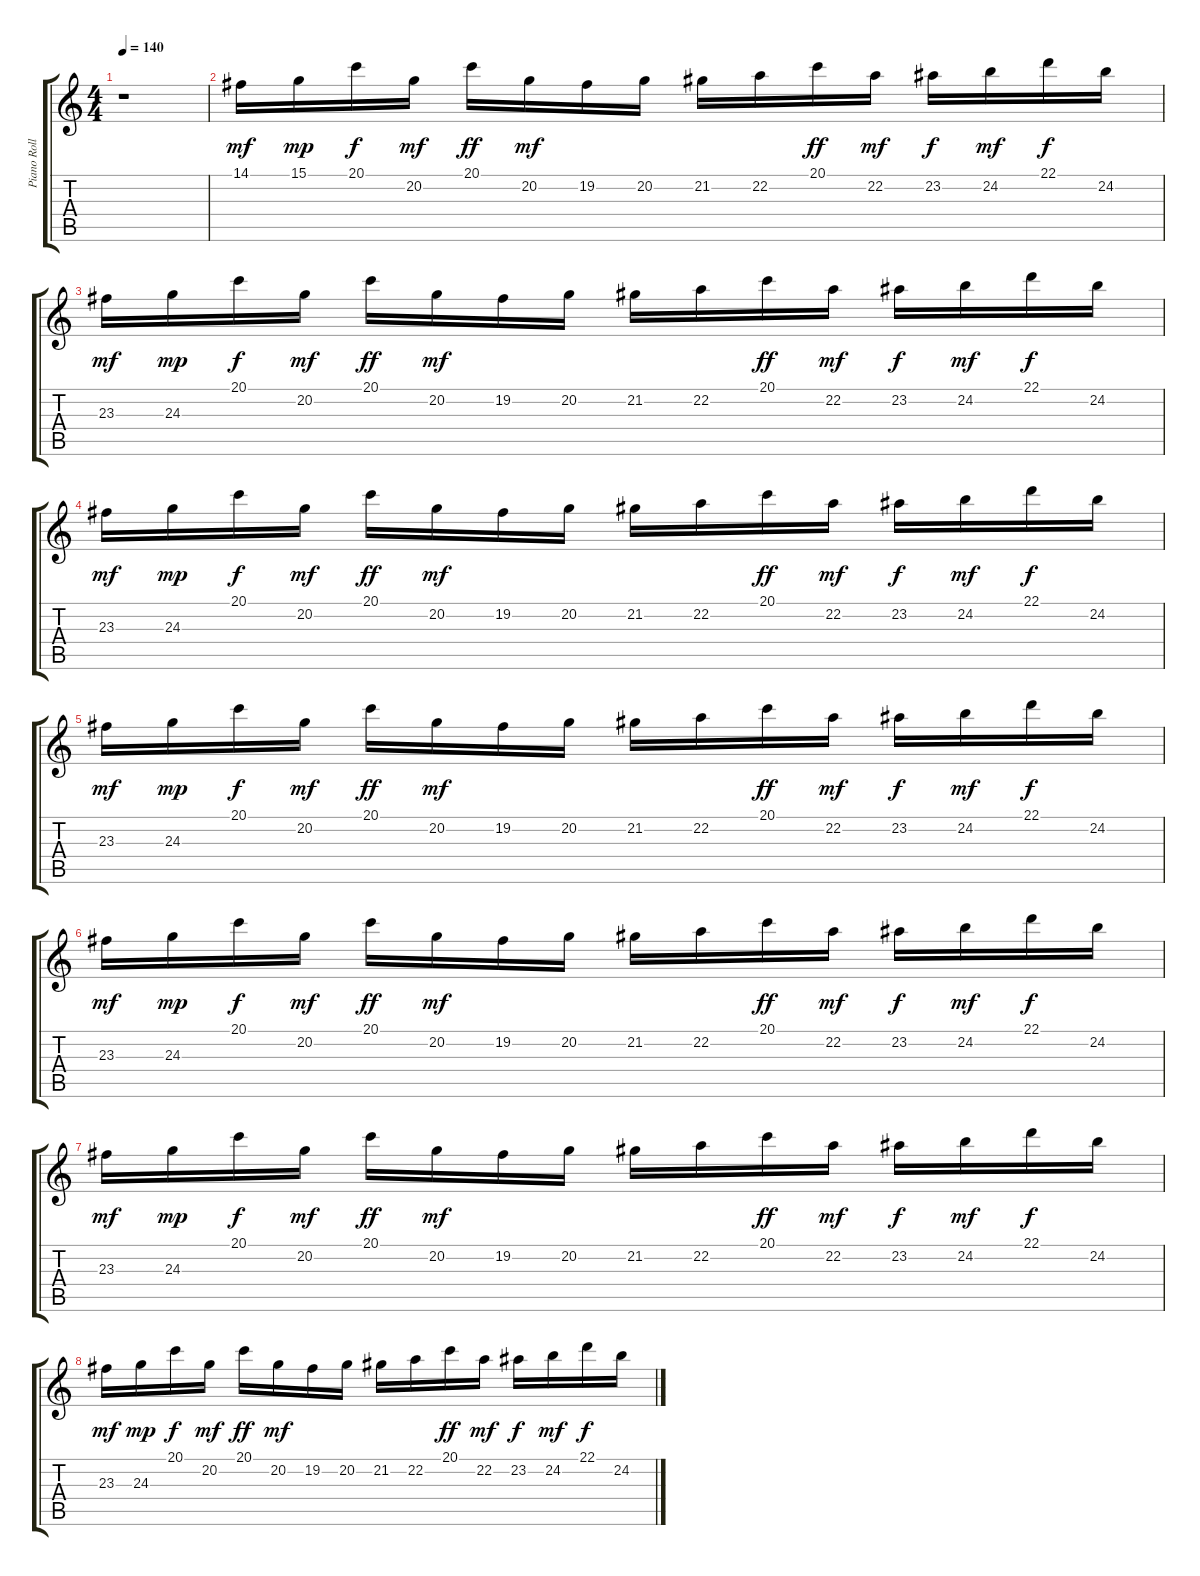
\track ("Piano Roll" "Piano Roll") {instrument acousticgrandpiano}
\staff {score tabs}
\tuning (E4 B3 G3 D3 A2 E2) {hide}
\ts (4 4)
\tempo 140
\clef g2
\ks c
r.1{dy mf} |
14.1.16 15.1.16{dy mp} 20.1.16{dy f} 20.2.16{dy mf} 20.1.16{dy ff} 20.2.16{dy mf} 19.2.16 20.2.16 21.2.16 22.2.16 20.1.16{dy ff} 22.2.16{dy mf} 23.2.16{dy f} 24.2.16{dy mf} 22.1.16{dy f} 24.2.16 |
23.3.16{dy mf} 24.3.16{dy mp} 20.1.16{dy f} 20.2.16{dy mf} 20.1.16{dy ff} 20.2.16{dy mf} 19.2.16 20.2.16 21.2.16 22.2.16 20.1.16{dy ff} 22.2.16{dy mf} 23.2.16{dy f} 24.2.16{dy mf} 22.1.16{dy f} 24.2.16 |
23.3.16{dy mf} 24.3.16{dy mp} 20.1.16{dy f} 20.2.16{dy mf} 20.1.16{dy ff} 20.2.16{dy mf} 19.2.16 20.2.16 21.2.16 22.2.16 20.1.16{dy ff} 22.2.16{dy mf} 23.2.16{dy f} 24.2.16{dy mf} 22.1.16{dy f} 24.2.16 |
23.3.16{dy mf} 24.3.16{dy mp} 20.1.16{dy f} 20.2.16{dy mf} 20.1.16{dy ff} 20.2.16{dy mf} 19.2.16 20.2.16 21.2.16 22.2.16 20.1.16{dy ff} 22.2.16{dy mf} 23.2.16{dy f} 24.2.16{dy mf} 22.1.16{dy f} 24.2.16 |
23.3.16{dy mf} 24.3.16{dy mp} 20.1.16{dy f} 20.2.16{dy mf} 20.1.16{dy ff} 20.2.16{dy mf} 19.2.16 20.2.16 21.2.16 22.2.16 20.1.16{dy ff} 22.2.16{dy mf} 23.2.16{dy f} 24.2.16{dy mf} 22.1.16{dy f} 24.2.16 |
23.3.16{dy mf} 24.3.16{dy mp} 20.1.16{dy f} 20.2.16{dy mf} 20.1.16{dy ff} 20.2.16{dy mf} 19.2.16 20.2.16 21.2.16 22.2.16 20.1.16{dy ff} 22.2.16{dy mf} 23.2.16{dy f} 24.2.16{dy mf} 22.1.16{dy f} 24.2.16 |
23.3.16{dy mf} 24.3.16{dy mp} 20.1.16{dy f} 20.2.16{dy mf} 20.1.16{dy ff} 20.2.16{dy mf} 19.2.16 20.2.16 21.2.16 22.2.16 20.1.16{dy ff} 22.2.16{dy mf} 23.2.16{dy f} 24.2.16{dy mf} 22.1.16{dy f} 24.2.16
